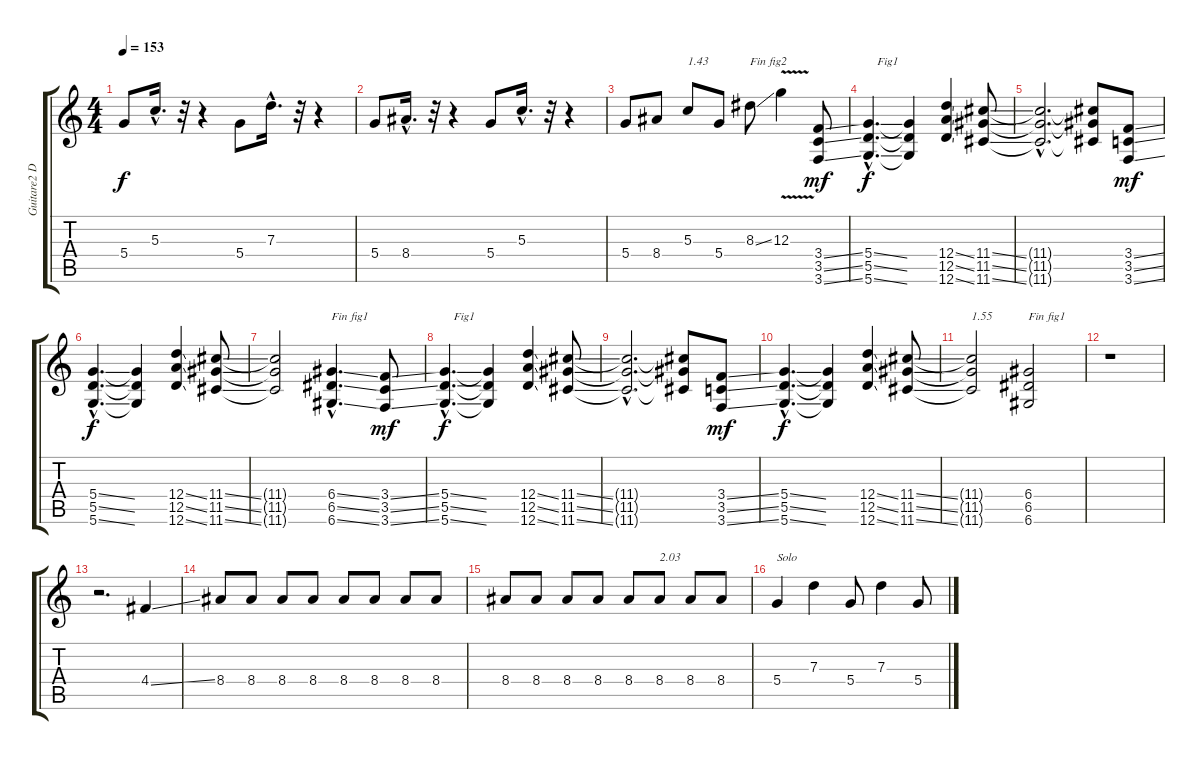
\track ("Guitare2 Dr-D" "Guitare2 D") {instrument distortionguitar}
\staff {score tabs}
\tuning (E4 B3 G3 D3 A2 D2) {hide}
\ts (4 4)
\tempo 153
\clef g2
\ks c
5.4.8{dy f} 5.3{hac}.16{d} r.32 r.4 5.4.8 7.3{hac}.16{d} r.32 r.4 |
5.4.8 8.4{hac}.16{d} r.32 r.4 5.4.8 5.3{hac}.16{d} r.32 r.4 |
5.4.8 8.4.8 5.3.8{txt "1.43"} 5.4.8 8.3{ss}.8{txt "Fin fig2"} 12.3{v}.4 (3.4{ss} 3.5{ss} 3.6{ss}).8{dy mf} |
(5.4{ss hac} 5.5{ss hac} 5.6{ss hac}).4{d txt "   Fig1" dy f} (5.4{t} 5.5{t} 5.6{t}).4 (12.4{ss} 12.5{ss} 12.6{ss}).4 (11.4{ss} 11.5{ss} 11.6{ss}).8 |
(11.4{hac t} 11.5{hac t} 11.6{hac t}).2{d} (11.4{t} 11.5{t} 11.6{t}).8 (3.4{ss} 3.5{ss} 3.6{ss}).8{dy mf} |
(5.4{ss hac} 5.5{ss hac} 5.6{ss hac}).4{d dy f} (5.4{t} 5.5{t} 5.6{t}).4 (12.4{ss} 12.5{ss} 12.6{ss}).4 (11.4{ss} 11.5{ss} 11.6{ss}).8 |
(11.4{t} 11.5{t} 11.6{t}).2 (6.4{ss hac} 6.5{ss hac} 6.6{ss hac}).4{d txt "Fin fig1"} (3.4{ss} 3.5{ss} 3.6{ss}).8{dy mf} |
(5.4{ss hac} 5.5{ss hac} 5.6{ss hac}).4{d txt "   Fig1" dy f} (5.4{t} 5.5{t} 5.6{t}).4 (12.4{ss} 12.5{ss} 12.6{ss}).4 (11.4{ss} 11.5{ss} 11.6{ss}).8 |
(11.4{hac t} 11.5{hac t} 11.6{hac t}).2{d} (11.4{t} 11.5{t} 11.6{t}).8 (3.4{ss} 3.5{ss} 3.6{ss}).8{dy mf} |
(5.4{ss hac} 5.5{ss hac} 5.6{ss hac}).4{d dy f} (5.4{t} 5.5{t} 5.6{t}).4 (12.4{ss} 12.5{ss} 12.6{ss}).4 (11.4{ss} 11.5{ss} 11.6{ss}).8 |
(11.4{t} 11.5{t} 11.6{t}).2{txt "1.55"} (6.4 6.5 6.6).2{txt "Fin fig1"} |
r.1 |
r.2{d} 4.4{ss}.4 |
8.4.8 8.4.8 8.4.8 8.4.8 8.4.8 8.4.8 8.4.8 8.4.8 |
8.4.8 8.4.8 8.4.8 8.4.8 8.4.8 8.4.8{txt "2.03"} 8.4.8 8.4.8 |
5.4.4{txt "Solo"} 7.3.4 5.4.8 7.3.4 5.4.8
